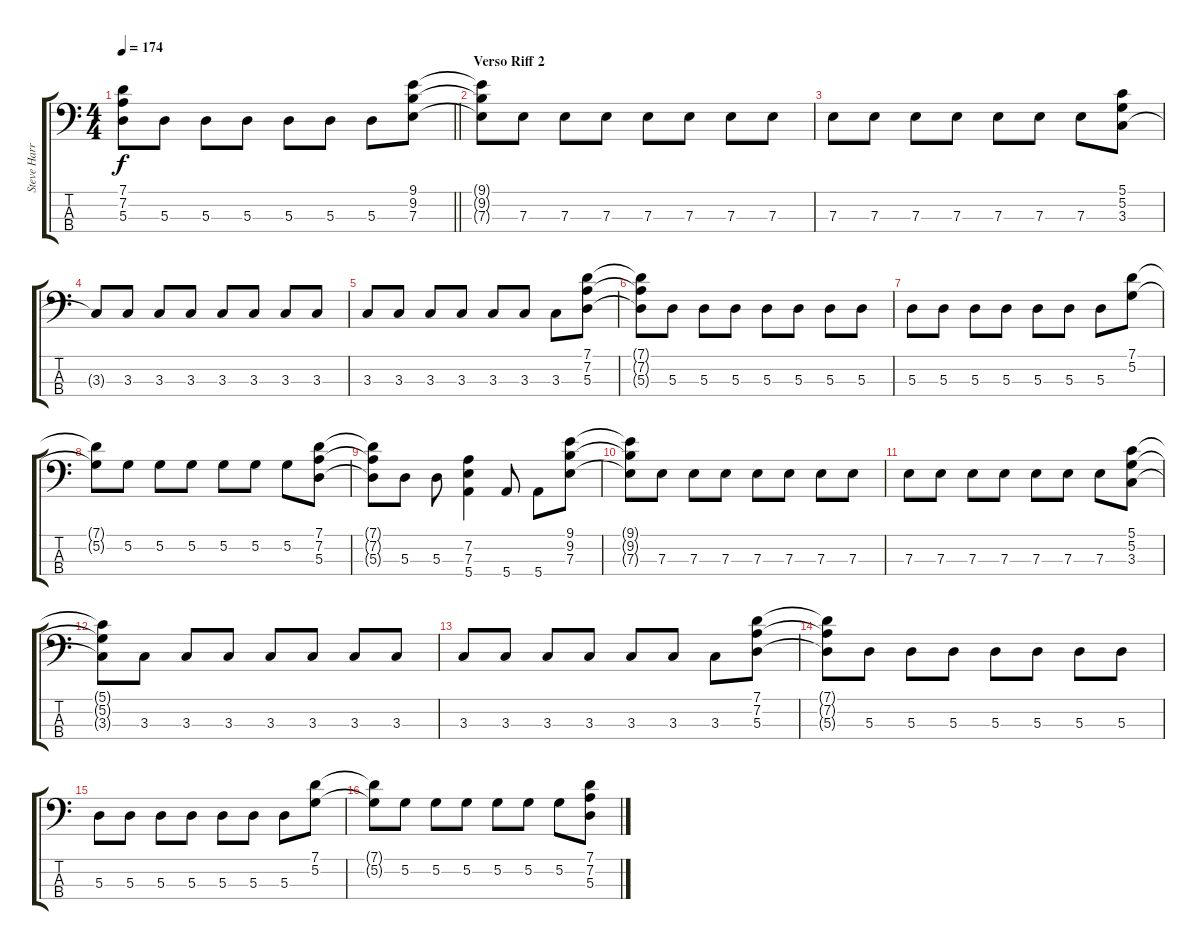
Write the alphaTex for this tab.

\track ("Steve Harris" "Steve Harr") {instrument electricbassfinger}
\staff {score tabs}
\tuning (G2 D2 A1 E1) {hide}
\ts (4 4)
\tempo 174
\clef f4
\barLineRight lightlight
\ks c
(7.1 7.2 5.3).8{dy f} 5.3.8 5.3.8 5.3.8 5.3.8 5.3.8 5.3.8 (9.1 9.2 7.3).8 |
\section ("" "Verso Riff 2")
(9.1{t} 9.2{t} 7.3{t}).8 7.3.8 7.3.8 7.3.8 7.3.8 7.3.8 7.3.8 7.3.8 |
7.3.8 7.3.8 7.3.8 7.3.8 7.3.8 7.3.8 7.3.8 (5.1 5.2 3.3).8 |
3.3{t}.8 3.3.8 3.3.8 3.3.8 3.3.8 3.3.8 3.3.8 3.3.8 |
3.3.8 3.3.8 3.3.8 3.3.8 3.3.8 3.3.8 3.3.8 (7.1 7.2 5.3).8 |
(7.1{t} 7.2{t} 5.3{t}).8 5.3.8 5.3.8 5.3.8 5.3.8 5.3.8 5.3.8 5.3.8 |
5.3.8 5.3.8 5.3.8 5.3.8 5.3.8 5.3.8 5.3.8 (7.1 5.2).8 |
(7.1{t} 5.2{t}).8 5.2.8 5.2.8 5.2.8 5.2.8 5.2.8 5.2.8 (7.1 7.2 5.3).8 |
(7.1{t} 7.2{t} 5.3{t}).8 5.3.8 5.3.8 (7.2 7.3 5.4).4 5.4.8 5.4.8 (9.1 9.2 7.3).8 |
(9.1{t} 9.2{t} 7.3{t}).8 7.3.8 7.3.8 7.3.8 7.3.8 7.3.8 7.3.8 7.3.8 |
7.3.8 7.3.8 7.3.8 7.3.8 7.3.8 7.3.8 7.3.8 (5.1 5.2 3.3).8 |
(5.1{t} 5.2{t} 3.3{t}).8 3.3.8 3.3.8 3.3.8 3.3.8 3.3.8 3.3.8 3.3.8 |
3.3.8 3.3.8 3.3.8 3.3.8 3.3.8 3.3.8 3.3.8 (7.1 7.2 5.3).8 |
(7.1{t} 7.2{t} 5.3{t}).8 5.3.8 5.3.8 5.3.8 5.3.8 5.3.8 5.3.8 5.3.8 |
5.3.8 5.3.8 5.3.8 5.3.8 5.3.8 5.3.8 5.3.8 (7.1 5.2).8 |
(7.1{t} 5.2{t}).8 5.2.8 5.2.8 5.2.8 5.2.8 5.2.8 5.2.8 (7.1 7.2 5.3).8
